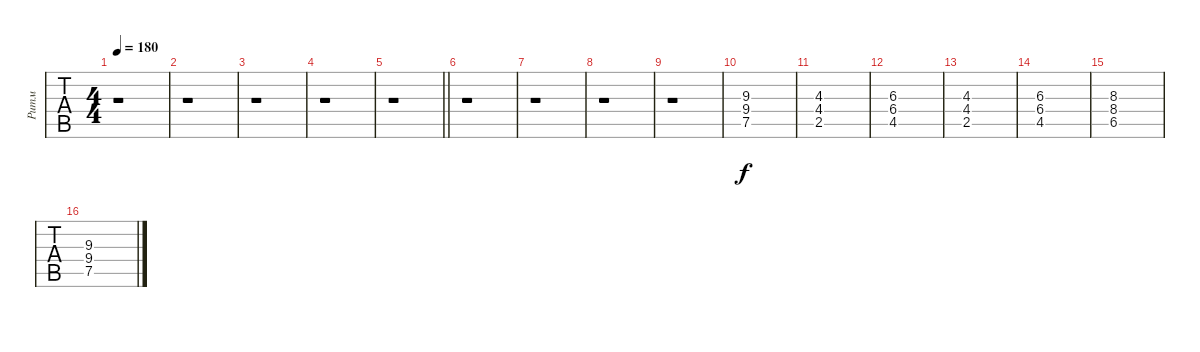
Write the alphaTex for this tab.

\track ("Ритм" "Ритм") {instrument distortionguitar}
\staff {tabs}
\tuning (E4 B3 G3 D3 A2 E2) {hide}
\ts (4 4)
\tempo 180
\clef g2
\ks c
r.1{dy f} |
r.1 |
r.1 |
r.1 |
\barLineRight lightlight
r.1 |
r.1 |
r.1 |
r.1 |
r.1 |
(9.3 9.4 7.5).1 |
(4.3 4.4 2.5).1 |
(6.3 6.4 4.5).1 |
(4.3 4.4 2.5).1 |
(6.3 6.4 4.5).1 |
(8.3 8.4 6.5).1 |
(9.3 9.4 7.5).1
